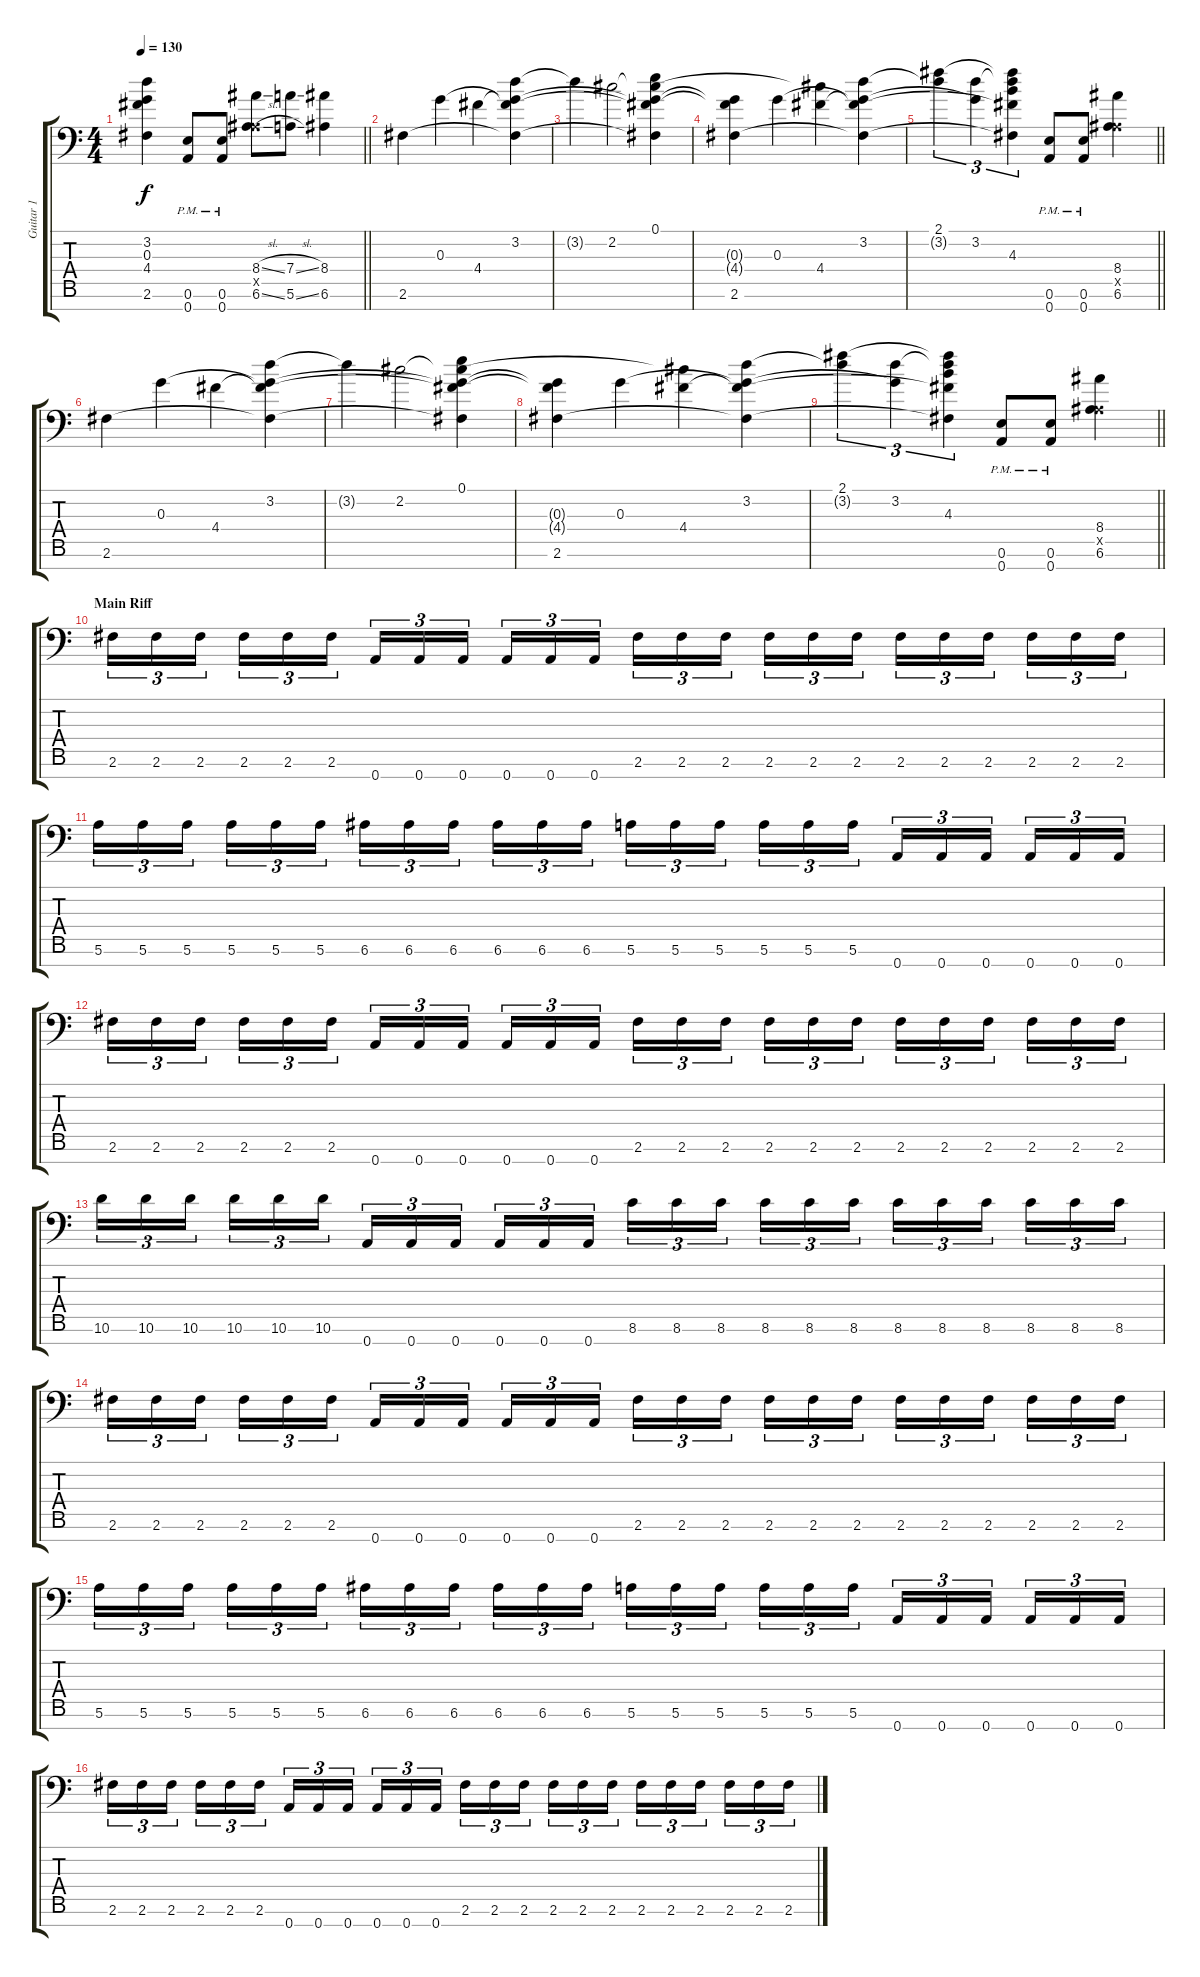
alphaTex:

\track ("Guitar 1" "Guitar 1") {instrument distortionguitar}
\staff {score tabs}
\tuning (E4 B3 G3 D3 A2 E2 A1) {hide}
\ts (4 4)
\tempo 130
\clef f4
\barLineRight lightlight
\ks c
(3.2{t} 0.3{t} 4.4{t} 2.6{t}).4{dy f} (0.6{pm} 0.7{pm}).8 (0.6{pm} 0.7{pm}).8 (8.4{sl} 0.5{x} 6.6{sl}).8 (7.4{sl} 5.6{sl}).8 (8.4 6.6).4 |
2.6.4 0.3.4 4.4.4 (3.2 0.3{t} 4.4{t} 2.6{t}).4 |
3.2{t}.4 2.2.2 (0.1 2.2{t} 0.3{t} 4.4{t} 2.6{t}).4 |
(0.3{t} 4.4{t} 2.6).4 0.3.4 (2.2{t} 4.4).4 (3.2 0.3{t} 4.4{t} 2.6{t}).4 |
\barLineRight lightlight
(2.1 3.2{t}).4{tu (3 2)} (3.2 0.3{t}).4{tu (3 2)} (2.1{t} 3.2{t} 4.3 4.4{t} 2.6{t}).4{tu (3 2)} (0.6{pm} 0.7{pm}).8 (0.6{pm} 0.7{pm}).8 (8.4 0.5{x} 6.6).4 |
2.6.4 0.3.4 4.4.4 (3.2 0.3{t} 4.4{t} 2.6{t}).4 |
3.2{t}.4 2.2.2 (0.1 2.2{t} 0.3{t} 4.4{t} 2.6{t}).4 |
(0.3{t} 4.4{t} 2.6).4 0.3.4 (2.2{t} 4.4).4 (3.2 0.3{t} 4.4{t} 2.6{t}).4 |
\barLineRight lightlight
(2.1 3.2{t}).4{tu (3 2)} (3.2 0.3{t}).4{tu (3 2)} (2.1{t} 3.2{t} 4.3 4.4{t} 2.6{t}).4{tu (3 2)} (0.6{pm} 0.7{pm}).8 (0.6{pm} 0.7{pm}).8 (8.4 0.5{x} 6.6).4 |
\section ("" "Main Riff")
2.6.16{tu (3 2)} 2.6.16{tu (3 2)} 2.6.16{tu (3 2) beam splitsecondary} 2.6.16{tu (3 2)} 2.6.16{tu (3 2)} 2.6.16{tu (3 2)} 0.7.16{tu (3 2)} 0.7.16{tu (3 2)} 0.7.16{tu (3 2) beam splitsecondary} 0.7.16{tu (3 2)} 0.7.16{tu (3 2)} 0.7.16{tu (3 2)} 2.6.16{tu (3 2)} 2.6.16{tu (3 2)} 2.6.16{tu (3 2) beam splitsecondary} 2.6.16{tu (3 2)} 2.6.16{tu (3 2)} 2.6.16{tu (3 2)} 2.6.16{tu (3 2)} 2.6.16{tu (3 2)} 2.6.16{tu (3 2) beam splitsecondary} 2.6.16{tu (3 2)} 2.6.16{tu (3 2)} 2.6.16{tu (3 2)} |
5.6.16{tu (3 2)} 5.6.16{tu (3 2)} 5.6.16{tu (3 2) beam splitsecondary} 5.6.16{tu (3 2)} 5.6.16{tu (3 2)} 5.6.16{tu (3 2)} 6.6.16{tu (3 2)} 6.6.16{tu (3 2)} 6.6.16{tu (3 2) beam splitsecondary} 6.6.16{tu (3 2)} 6.6.16{tu (3 2)} 6.6.16{tu (3 2)} 5.6.16{tu (3 2)} 5.6.16{tu (3 2)} 5.6.16{tu (3 2) beam splitsecondary} 5.6.16{tu (3 2)} 5.6.16{tu (3 2)} 5.6.16{tu (3 2)} 0.7.16{tu (3 2)} 0.7.16{tu (3 2)} 0.7.16{tu (3 2) beam splitsecondary} 0.7.16{tu (3 2)} 0.7.16{tu (3 2)} 0.7.16{tu (3 2)} |
2.6.16{tu (3 2)} 2.6.16{tu (3 2)} 2.6.16{tu (3 2) beam splitsecondary} 2.6.16{tu (3 2)} 2.6.16{tu (3 2)} 2.6.16{tu (3 2)} 0.7.16{tu (3 2)} 0.7.16{tu (3 2)} 0.7.16{tu (3 2) beam splitsecondary} 0.7.16{tu (3 2)} 0.7.16{tu (3 2)} 0.7.16{tu (3 2)} 2.6.16{tu (3 2)} 2.6.16{tu (3 2)} 2.6.16{tu (3 2) beam splitsecondary} 2.6.16{tu (3 2)} 2.6.16{tu (3 2)} 2.6.16{tu (3 2)} 2.6.16{tu (3 2)} 2.6.16{tu (3 2)} 2.6.16{tu (3 2) beam splitsecondary} 2.6.16{tu (3 2)} 2.6.16{tu (3 2)} 2.6.16{tu (3 2)} |
10.6.16{tu (3 2)} 10.6.16{tu (3 2)} 10.6.16{tu (3 2) beam splitsecondary} 10.6.16{tu (3 2)} 10.6.16{tu (3 2)} 10.6.16{tu (3 2)} 0.7.16{tu (3 2)} 0.7.16{tu (3 2)} 0.7.16{tu (3 2) beam splitsecondary} 0.7.16{tu (3 2)} 0.7.16{tu (3 2)} 0.7.16{tu (3 2)} 8.6.16{tu (3 2)} 8.6.16{tu (3 2)} 8.6.16{tu (3 2) beam splitsecondary} 8.6.16{tu (3 2)} 8.6.16{tu (3 2)} 8.6.16{tu (3 2)} 8.6.16{tu (3 2)} 8.6.16{tu (3 2)} 8.6.16{tu (3 2) beam splitsecondary} 8.6.16{tu (3 2)} 8.6.16{tu (3 2)} 8.6.16{tu (3 2)} |
2.6.16{tu (3 2)} 2.6.16{tu (3 2)} 2.6.16{tu (3 2) beam splitsecondary} 2.6.16{tu (3 2)} 2.6.16{tu (3 2)} 2.6.16{tu (3 2)} 0.7.16{tu (3 2)} 0.7.16{tu (3 2)} 0.7.16{tu (3 2) beam splitsecondary} 0.7.16{tu (3 2)} 0.7.16{tu (3 2)} 0.7.16{tu (3 2)} 2.6.16{tu (3 2)} 2.6.16{tu (3 2)} 2.6.16{tu (3 2) beam splitsecondary} 2.6.16{tu (3 2)} 2.6.16{tu (3 2)} 2.6.16{tu (3 2)} 2.6.16{tu (3 2)} 2.6.16{tu (3 2)} 2.6.16{tu (3 2) beam splitsecondary} 2.6.16{tu (3 2)} 2.6.16{tu (3 2)} 2.6.16{tu (3 2)} |
5.6.16{tu (3 2)} 5.6.16{tu (3 2)} 5.6.16{tu (3 2) beam splitsecondary} 5.6.16{tu (3 2)} 5.6.16{tu (3 2)} 5.6.16{tu (3 2)} 6.6.16{tu (3 2)} 6.6.16{tu (3 2)} 6.6.16{tu (3 2) beam splitsecondary} 6.6.16{tu (3 2)} 6.6.16{tu (3 2)} 6.6.16{tu (3 2)} 5.6.16{tu (3 2)} 5.6.16{tu (3 2)} 5.6.16{tu (3 2) beam splitsecondary} 5.6.16{tu (3 2)} 5.6.16{tu (3 2)} 5.6.16{tu (3 2)} 0.7.16{tu (3 2)} 0.7.16{tu (3 2)} 0.7.16{tu (3 2) beam splitsecondary} 0.7.16{tu (3 2)} 0.7.16{tu (3 2)} 0.7.16{tu (3 2)} |
2.6.16{tu (3 2)} 2.6.16{tu (3 2)} 2.6.16{tu (3 2) beam splitsecondary} 2.6.16{tu (3 2)} 2.6.16{tu (3 2)} 2.6.16{tu (3 2)} 0.7.16{tu (3 2)} 0.7.16{tu (3 2)} 0.7.16{tu (3 2) beam splitsecondary} 0.7.16{tu (3 2)} 0.7.16{tu (3 2)} 0.7.16{tu (3 2)} 2.6.16{tu (3 2)} 2.6.16{tu (3 2)} 2.6.16{tu (3 2) beam splitsecondary} 2.6.16{tu (3 2)} 2.6.16{tu (3 2)} 2.6.16{tu (3 2)} 2.6.16{tu (3 2)} 2.6.16{tu (3 2)} 2.6.16{tu (3 2) beam splitsecondary} 2.6.16{tu (3 2)} 2.6.16{tu (3 2)} 2.6.16{tu (3 2)}
